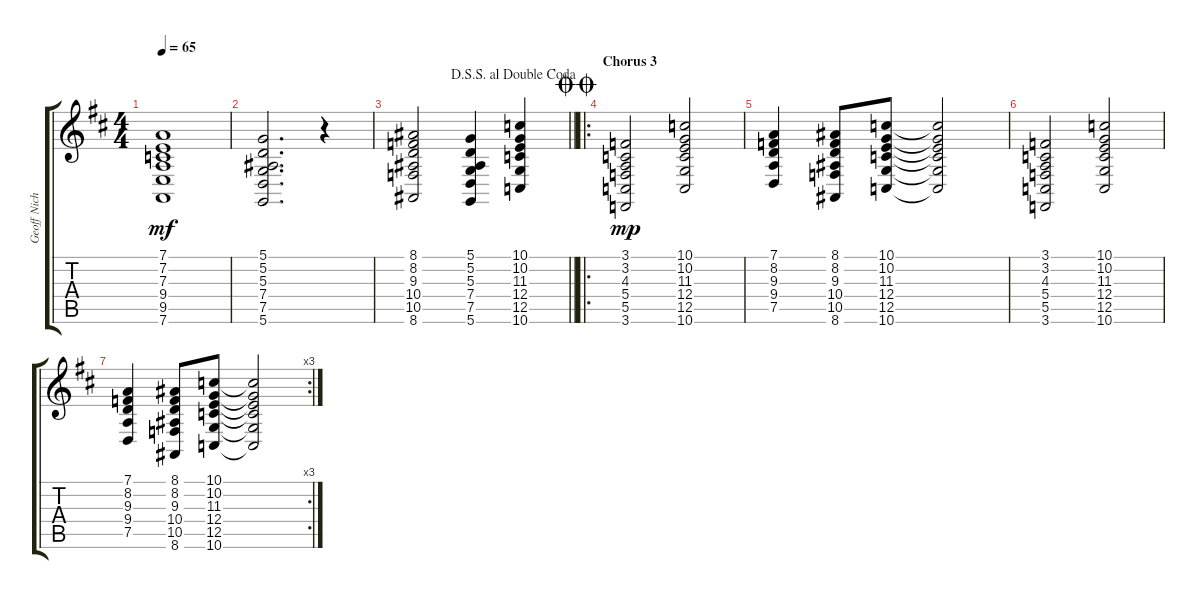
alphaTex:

\track ("Geoff Nicholls (Keyboard Left)" "Geoff Nich") {instrument synthstrings1}
\staff {score tabs}
\tuning (D4 A3 F3 C3 G2 D2) {hide}
\ts (4 4)
\tempo 65
\clef g2
\ks d
(7.1 7.2 7.3 9.4 9.5 7.6).1{dy mf} |
(5.1 5.2 5.3 7.4 7.5 5.6).2{d} r.4 |
\jump dalsegnosegnoaldoublecoda
\barLineRight lightlight
(8.1 8.2 9.3 10.4 10.5 8.6).2 (5.1 5.2 5.3 7.4 7.5 5.6).4 (10.1 10.2 11.3 12.4 12.5 10.6).4 |
\ro
\section ("" "Chorus 3")
\jump doublecoda
(3.1 3.2 4.3 5.4 5.5 3.6).2{dy mp} (10.1 10.2 11.3 12.4 12.5 10.6).2 |
(7.1 8.2 9.3 9.4 7.5).4 (8.1 8.2 9.3 10.4 10.5 8.6).8 (10.1 10.2 11.3 12.4 12.5 10.6).8 (10.1{t} 10.2{t} 11.3{t} 12.4{t} 12.5{t} 10.6{t}).2 |
(3.1 3.2 4.3 5.4 5.5 3.6).2 (10.1 10.2 11.3 12.4 12.5 10.6).2 |
\rc 3
(7.1 8.2 9.3 9.4 7.5).4 (8.1 8.2 9.3 10.4 10.5 8.6).8 (10.1 10.2 11.3 12.4 12.5 10.6).8 (10.1{t} 10.2{t} 11.3{t} 12.4{t} 12.5{t} 10.6{t}).2
